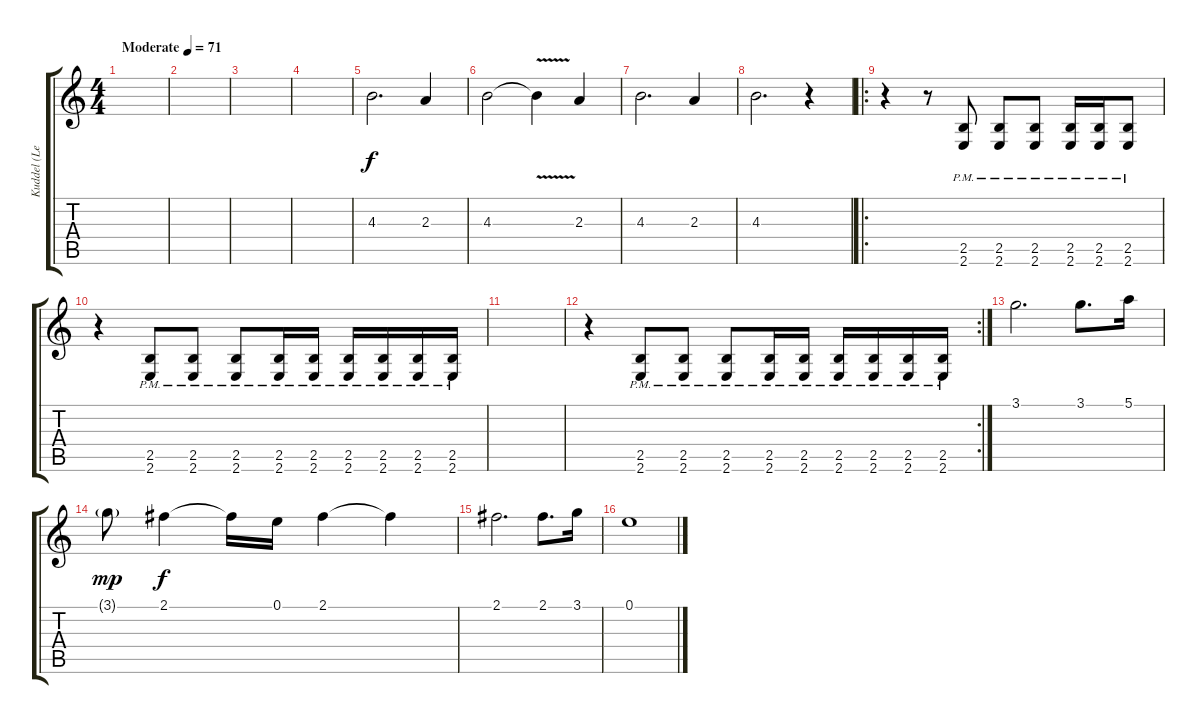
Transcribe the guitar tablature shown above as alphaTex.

\track ("Kuddel (Lead)" "Kuddel (Le") {instrument distortionguitar}
\staff {score tabs}
\tuning (E4 B3 G3 D3 A2 D2) {hide}
\ts (4 4)
\tempo (71 "Moderate")
\clef g2
\ks c
|
|
|
|
4.3.2{d} 2.3.4 |
4.3.2 4.3{v t}.4 2.3.4 |
4.3.2{d} 2.3.4 |
4.3.2{d} r.4 |
\ro
r.4 r.8 (2.5{pm} 2.6{pm}).8 (2.5{pm} 2.6{pm}).8 (2.5{pm} 2.6{pm}).8 (2.5{pm} 2.6{pm}).16 (2.5{pm} 2.6{pm}).16 (2.5{pm} 2.6{pm}).8 |
r.4 (2.5{pm} 2.6{pm}).8 (2.5{pm} 2.6{pm}).8 (2.5{pm} 2.6{pm}).8 (2.5{pm} 2.6{pm}).16 (2.5{pm} 2.6{pm}).16 (2.5{pm} 2.6{pm}).16 (2.5{pm} 2.6{pm}).16 (2.5{pm} 2.6{pm}).16 (2.5{pm} 2.6{pm}).16 |
|
\rc 2
r.4 (2.5{pm} 2.6{pm}).8 (2.5{pm} 2.6{pm}).8 (2.5{pm} 2.6{pm}).8 (2.5{pm} 2.6{pm}).16 (2.5{pm} 2.6{pm}).16 (2.5{pm} 2.6{pm}).16 (2.5{pm} 2.6{pm}).16 (2.5{pm} 2.6{pm}).16 (2.5{pm} 2.6{pm}).16 |
3.1.2{d volume 12} 3.1.8{d} 5.1.16 |
3.1{g}.8{dy mp} 2.1.4{dy f} 2.1{t}.16 0.1.16 2.1.4 2.1{t}.4 |
2.1.2{d} 2.1.8{d} 3.1.16 |
0.1.1
